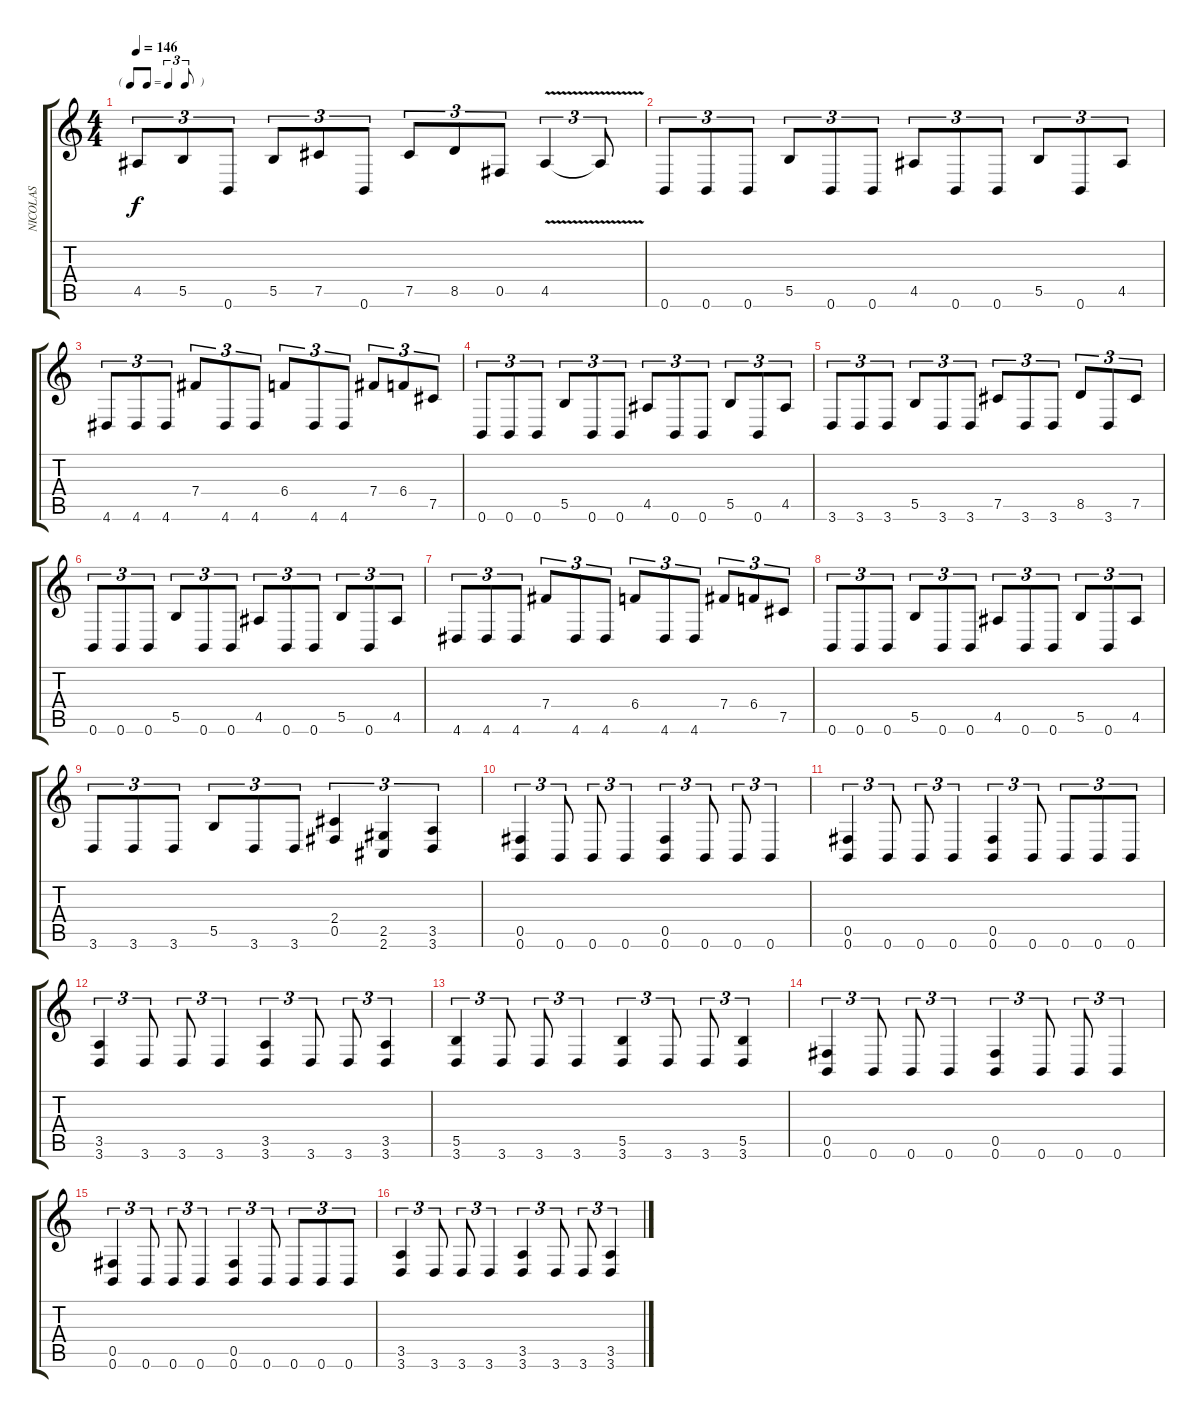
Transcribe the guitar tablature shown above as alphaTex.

\track ("NICOLAS" "NICOLAS") {instrument overdrivenguitar}
\staff {score tabs}
\tuning (Db4 Ab3 E3 B2 Gb2 B1) {hide}
\ts (4 4)
\tf triplet8th
\tempo 146
\clef g2
\ks c
4.5.8{tu (3 2) dy f} 5.5.8{tu (3 2)} 0.6.8{tu (3 2)} 5.5.8{tu (3 2)} 7.5.8{tu (3 2)} 0.6.8{tu (3 2)} 7.5.8{tu (3 2)} 8.5.8{tu (3 2)} 0.5.8{tu (3 2)} 4.5{v}.4{tu (3 2)} 4.5{t}.8{tu (3 2)} |
0.6.8{tu (3 2)} 0.6.8{tu (3 2)} 0.6.8{tu (3 2)} 5.5.8{tu (3 2)} 0.6.8{tu (3 2)} 0.6.8{tu (3 2)} 4.5.8{tu (3 2)} 0.6.8{tu (3 2)} 0.6.8{tu (3 2)} 5.5.8{tu (3 2)} 0.6.8{tu (3 2)} 4.5.8{tu (3 2)} |
4.6.8{tu (3 2)} 4.6.8{tu (3 2)} 4.6.8{tu (3 2)} 7.4.8{tu (3 2)} 4.6.8{tu (3 2)} 4.6.8{tu (3 2)} 6.4.8{tu (3 2)} 4.6.8{tu (3 2)} 4.6.8{tu (3 2)} 7.4.8{tu (3 2)} 6.4.8{tu (3 2)} 7.5.8{tu (3 2)} |
0.6.8{tu (3 2)} 0.6.8{tu (3 2)} 0.6.8{tu (3 2)} 5.5.8{tu (3 2)} 0.6.8{tu (3 2)} 0.6.8{tu (3 2)} 4.5.8{tu (3 2)} 0.6.8{tu (3 2)} 0.6.8{tu (3 2)} 5.5.8{tu (3 2)} 0.6.8{tu (3 2)} 4.5.8{tu (3 2)} |
3.6.8{tu (3 2)} 3.6.8{tu (3 2)} 3.6.8{tu (3 2)} 5.5.8{tu (3 2)} 3.6.8{tu (3 2)} 3.6.8{tu (3 2)} 7.5.8{tu (3 2)} 3.6.8{tu (3 2)} 3.6.8{tu (3 2)} 8.5.8{tu (3 2)} 3.6.8{tu (3 2)} 7.5.8{tu (3 2)} |
0.6.8{tu (3 2)} 0.6.8{tu (3 2)} 0.6.8{tu (3 2)} 5.5.8{tu (3 2)} 0.6.8{tu (3 2)} 0.6.8{tu (3 2)} 4.5.8{tu (3 2)} 0.6.8{tu (3 2)} 0.6.8{tu (3 2)} 5.5.8{tu (3 2)} 0.6.8{tu (3 2)} 4.5.8{tu (3 2)} |
4.6.8{tu (3 2)} 4.6.8{tu (3 2)} 4.6.8{tu (3 2)} 7.4.8{tu (3 2)} 4.6.8{tu (3 2)} 4.6.8{tu (3 2)} 6.4.8{tu (3 2)} 4.6.8{tu (3 2)} 4.6.8{tu (3 2)} 7.4.8{tu (3 2)} 6.4.8{tu (3 2)} 7.5.8{tu (3 2)} |
0.6.8{tu (3 2)} 0.6.8{tu (3 2)} 0.6.8{tu (3 2)} 5.5.8{tu (3 2)} 0.6.8{tu (3 2)} 0.6.8{tu (3 2)} 4.5.8{tu (3 2)} 0.6.8{tu (3 2)} 0.6.8{tu (3 2)} 5.5.8{tu (3 2)} 0.6.8{tu (3 2)} 4.5.8{tu (3 2)} |
3.6.8{tu (3 2)} 3.6.8{tu (3 2)} 3.6.8{tu (3 2)} 5.5.8{tu (3 2)} 3.6.8{tu (3 2)} 3.6.8{tu (3 2)} (2.4 0.5).4{tu (3 2)} (2.5 2.6).4{tu (3 2)} (3.5 3.6).4{tu (3 2)} |
(0.5 0.6).4{tu (3 2)} 0.6.8{tu (3 2)} 0.6.8{tu (3 2)} 0.6.4{tu (3 2)} (0.5 0.6).4{tu (3 2)} 0.6.8{tu (3 2)} 0.6.8{tu (3 2)} 0.6.4{tu (3 2)} |
(0.5 0.6).4{tu (3 2)} 0.6.8{tu (3 2)} 0.6.8{tu (3 2)} 0.6.4{tu (3 2)} (0.5 0.6).4{tu (3 2)} 0.6.8{tu (3 2)} 0.6.8{tu (3 2)} 0.6.8{tu (3 2)} 0.6.8{tu (3 2)} |
(3.5 3.6).4{tu (3 2)} 3.6.8{tu (3 2)} 3.6.8{tu (3 2)} 3.6.4{tu (3 2)} (3.5 3.6).4{tu (3 2)} 3.6.8{tu (3 2)} 3.6.8{tu (3 2)} (3.5 3.6).4{tu (3 2)} |
(5.5 3.6).4{tu (3 2)} 3.6.8{tu (3 2)} 3.6.8{tu (3 2)} 3.6.4{tu (3 2)} (5.5 3.6).4{tu (3 2)} 3.6.8{tu (3 2)} 3.6.8{tu (3 2)} (5.5 3.6).4{tu (3 2)} |
(0.5 0.6).4{tu (3 2)} 0.6.8{tu (3 2)} 0.6.8{tu (3 2)} 0.6.4{tu (3 2)} (0.5 0.6).4{tu (3 2)} 0.6.8{tu (3 2)} 0.6.8{tu (3 2)} 0.6.4{tu (3 2)} |
(0.5 0.6).4{tu (3 2)} 0.6.8{tu (3 2)} 0.6.8{tu (3 2)} 0.6.4{tu (3 2)} (0.5 0.6).4{tu (3 2)} 0.6.8{tu (3 2)} 0.6.8{tu (3 2)} 0.6.8{tu (3 2)} 0.6.8{tu (3 2)} |
(3.5 3.6).4{tu (3 2)} 3.6.8{tu (3 2)} 3.6.8{tu (3 2)} 3.6.4{tu (3 2)} (3.5 3.6).4{tu (3 2)} 3.6.8{tu (3 2)} 3.6.8{tu (3 2)} (3.5 3.6).4{tu (3 2)}
